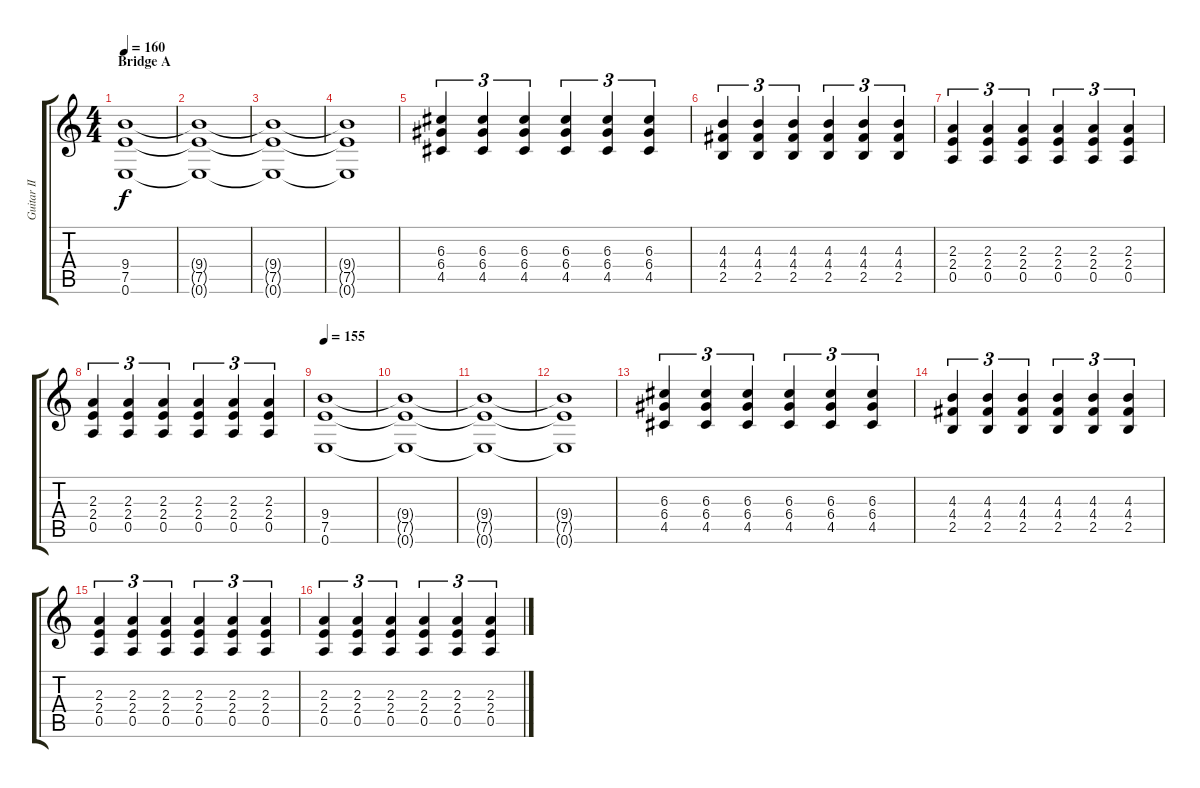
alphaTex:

\track ("Guitar II" "Guitar II") {instrument overdrivenguitar}
\staff {score tabs}
\tuning (E4 B3 G3 D3 A2 E2) {hide}
\ts (4 4)
\section ("" "Bridge A")
\tempo 160
\clef g2
\ks c
(9.4 7.5 0.6).1{dy f} |
(9.4{t} 7.5{t} 0.6{t}).1 |
(9.4{t} 7.5{t} 0.6{t}).1 |
(9.4{t} 7.5{t} 0.6{t}).1 |
(6.3 6.4 4.5).4{tu (3 2)} (6.3 6.4 4.5).4{tu (3 2)} (6.3 6.4 4.5).4{tu (3 2)} (6.3 6.4 4.5).4{tu (3 2)} (6.3 6.4 4.5).4{tu (3 2)} (6.3 6.4 4.5).4{tu (3 2)} |
(4.3 4.4 2.5).4{tu (3 2)} (4.3 4.4 2.5).4{tu (3 2)} (4.3 4.4 2.5).4{tu (3 2)} (4.3 4.4 2.5).4{tu (3 2)} (4.3 4.4 2.5).4{tu (3 2)} (4.3 4.4 2.5).4{tu (3 2)} |
(2.3 2.4 0.5).4{tu (3 2)} (2.3 2.4 0.5).4{tu (3 2)} (2.3 2.4 0.5).4{tu (3 2)} (2.3 2.4 0.5).4{tu (3 2)} (2.3 2.4 0.5).4{tu (3 2)} (2.3 2.4 0.5).4{tu (3 2)} |
(2.3 2.4 0.5).4{tu (3 2)} (2.3 2.4 0.5).4{tu (3 2)} (2.3 2.4 0.5).4{tu (3 2)} (2.3 2.4 0.5).4{tu (3 2)} (2.3 2.4 0.5).4{tu (3 2)} (2.3 2.4 0.5).4{tu (3 2)} |
\tempo 155
(9.4 7.5 0.6).1 |
(9.4{t} 7.5{t} 0.6{t}).1 |
(9.4{t} 7.5{t} 0.6{t}).1 |
(9.4{t} 7.5{t} 0.6{t}).1 |
(6.3 6.4 4.5).4{tu (3 2)} (6.3 6.4 4.5).4{tu (3 2)} (6.3 6.4 4.5).4{tu (3 2)} (6.3 6.4 4.5).4{tu (3 2)} (6.3 6.4 4.5).4{tu (3 2)} (6.3 6.4 4.5).4{tu (3 2)} |
(4.3 4.4 2.5).4{tu (3 2)} (4.3 4.4 2.5).4{tu (3 2)} (4.3 4.4 2.5).4{tu (3 2)} (4.3 4.4 2.5).4{tu (3 2)} (4.3 4.4 2.5).4{tu (3 2)} (4.3 4.4 2.5).4{tu (3 2)} |
(2.3 2.4 0.5).4{tu (3 2)} (2.3 2.4 0.5).4{tu (3 2)} (2.3 2.4 0.5).4{tu (3 2)} (2.3 2.4 0.5).4{tu (3 2)} (2.3 2.4 0.5).4{tu (3 2)} (2.3 2.4 0.5).4{tu (3 2)} |
(2.3 2.4 0.5).4{tu (3 2)} (2.3 2.4 0.5).4{tu (3 2)} (2.3 2.4 0.5).4{tu (3 2)} (2.3 2.4 0.5).4{tu (3 2)} (2.3 2.4 0.5).4{tu (3 2)} (2.3 2.4 0.5).4{tu (3 2)}
